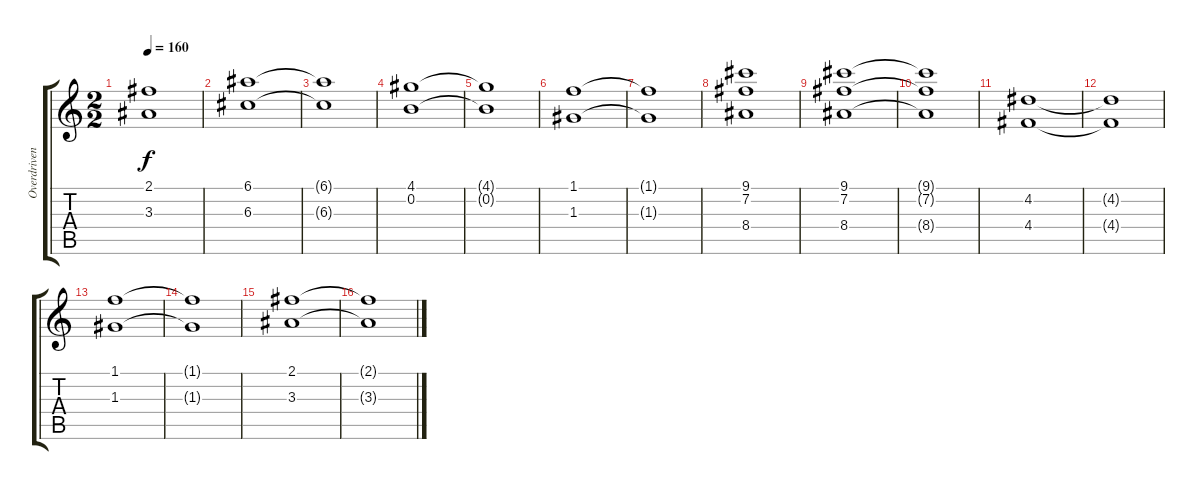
\track ("Overdriven Guitar 1" "Overdriven") {instrument overdrivenguitar}
\staff {score tabs}
\tuning (E4 B3 G3 D3 A2 E2) {hide}
\ts (2 2)
\tempo 160
\clef g2
\ks c
(2.1{t} 3.3{t}).1{dy f} |
(6.1 6.3).1 |
(6.1{t} 6.3{t}).1 |
(4.1 0.2).1 |
(4.1{t} 0.2{t}).1 |
(1.1 1.3).1 |
(1.1{t} 1.3{t}).1 |
(9.1 7.2 8.4).1 |
(9.1 7.2 8.4).1 |
(9.1{t} 7.2{t} 8.4{t}).1 |
(4.2 4.4).1 |
(4.2{t} 4.4{t}).1 |
(1.1 1.3).1 |
(1.1{t} 1.3{t}).1 |
(2.1 3.3).1 |
(2.1{t} 3.3{t}).1
